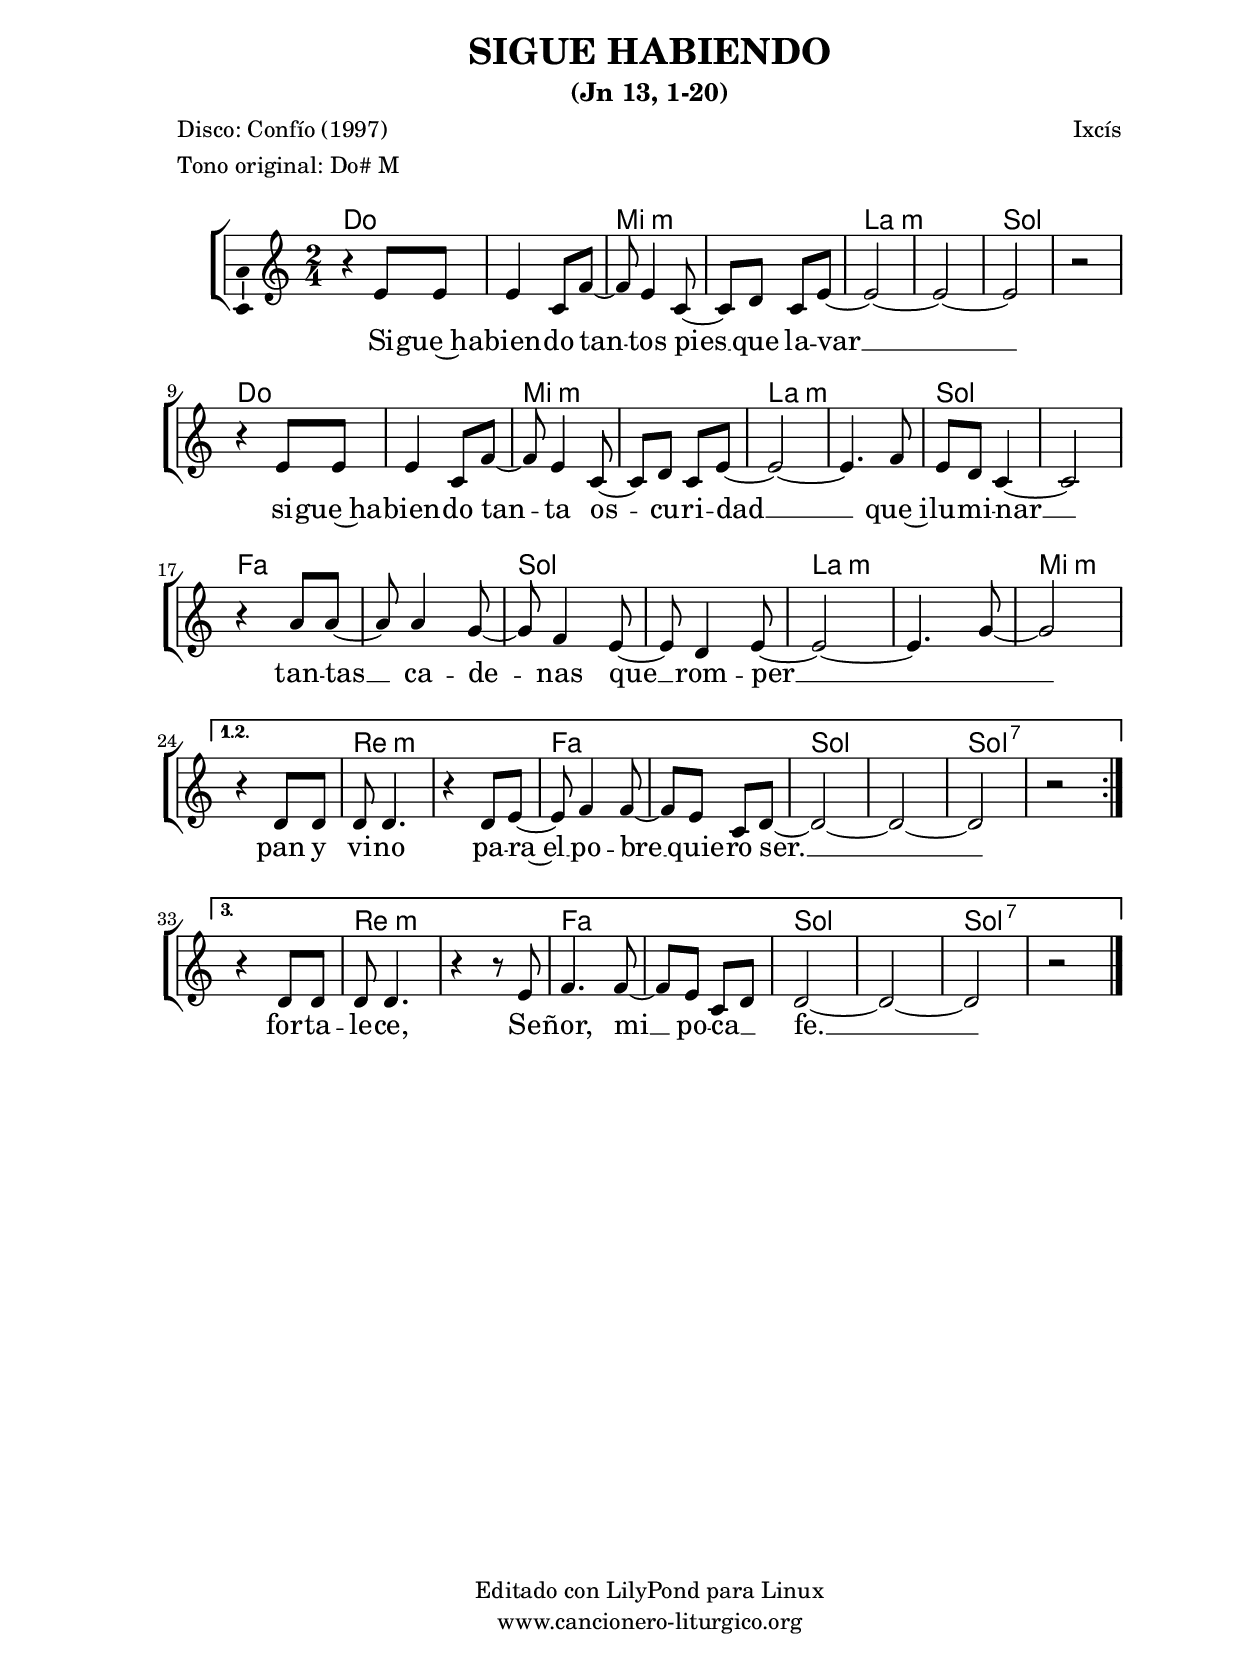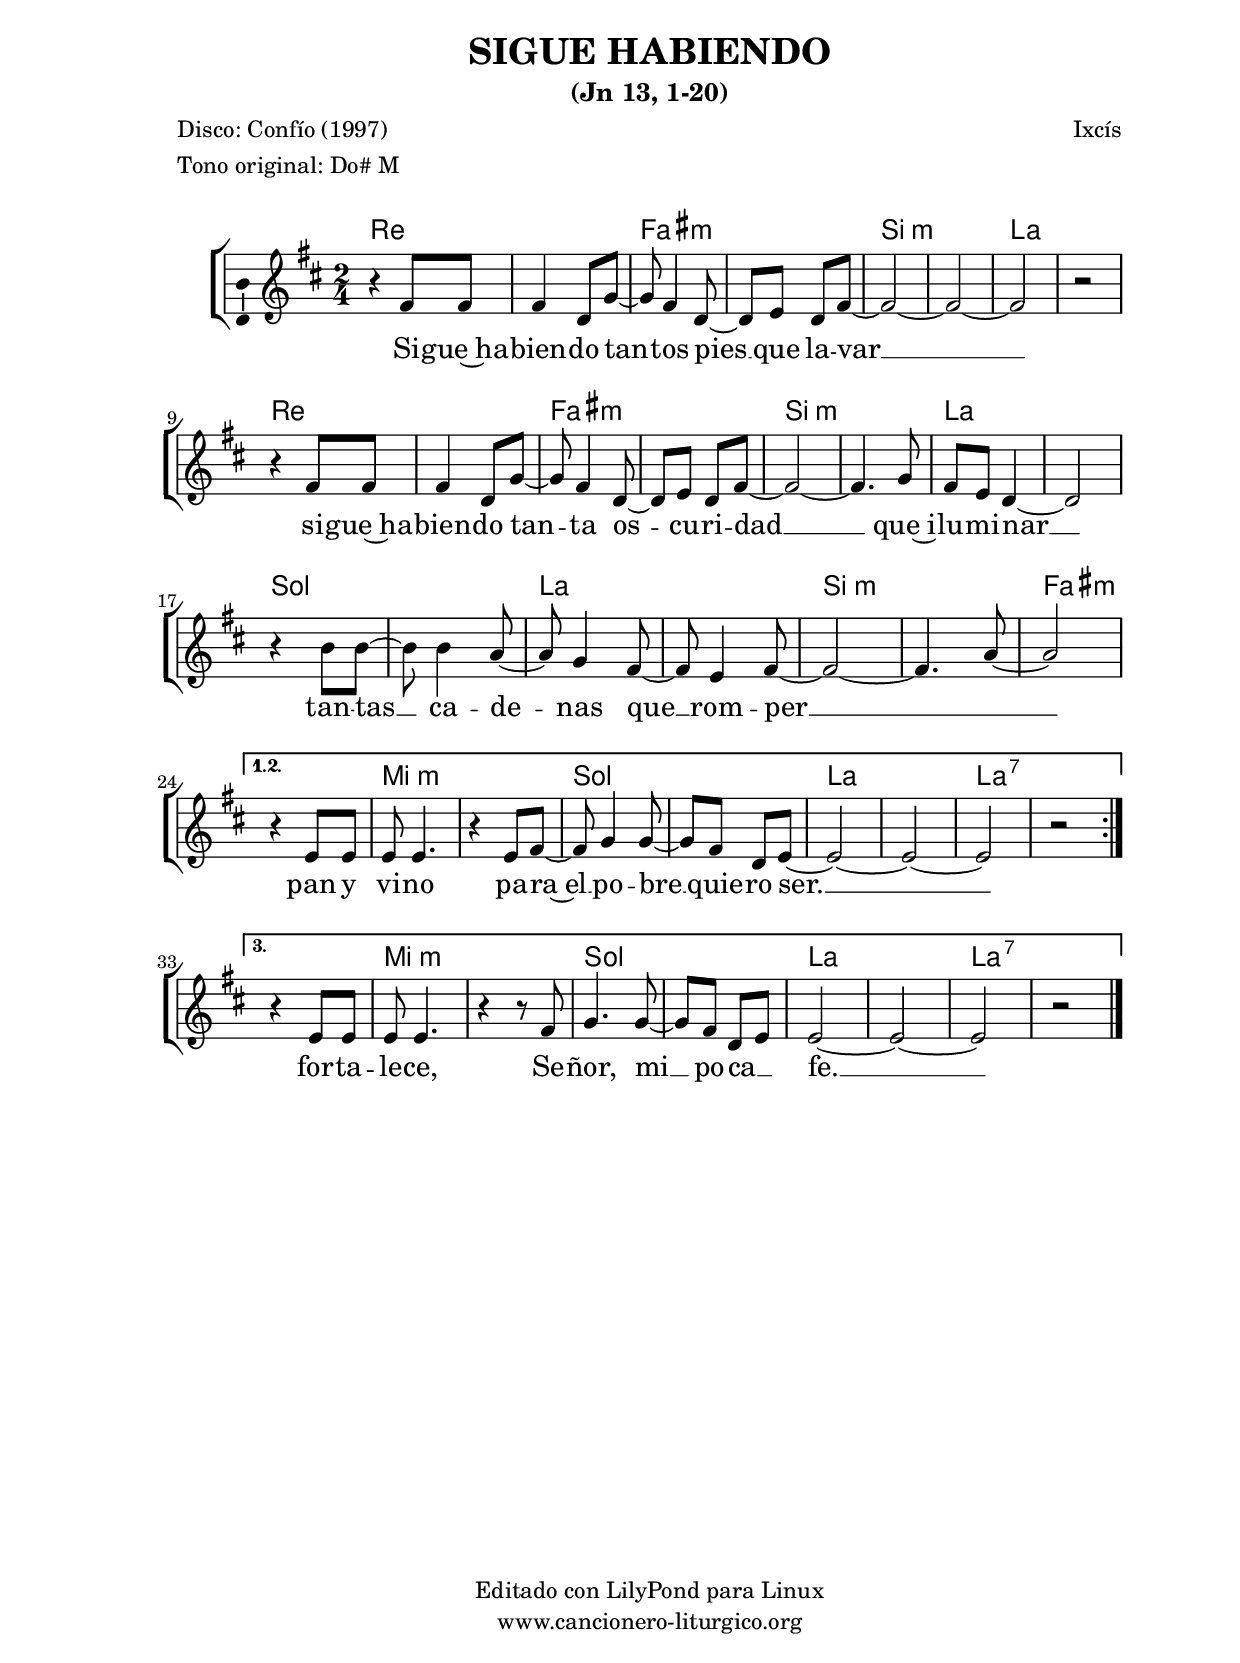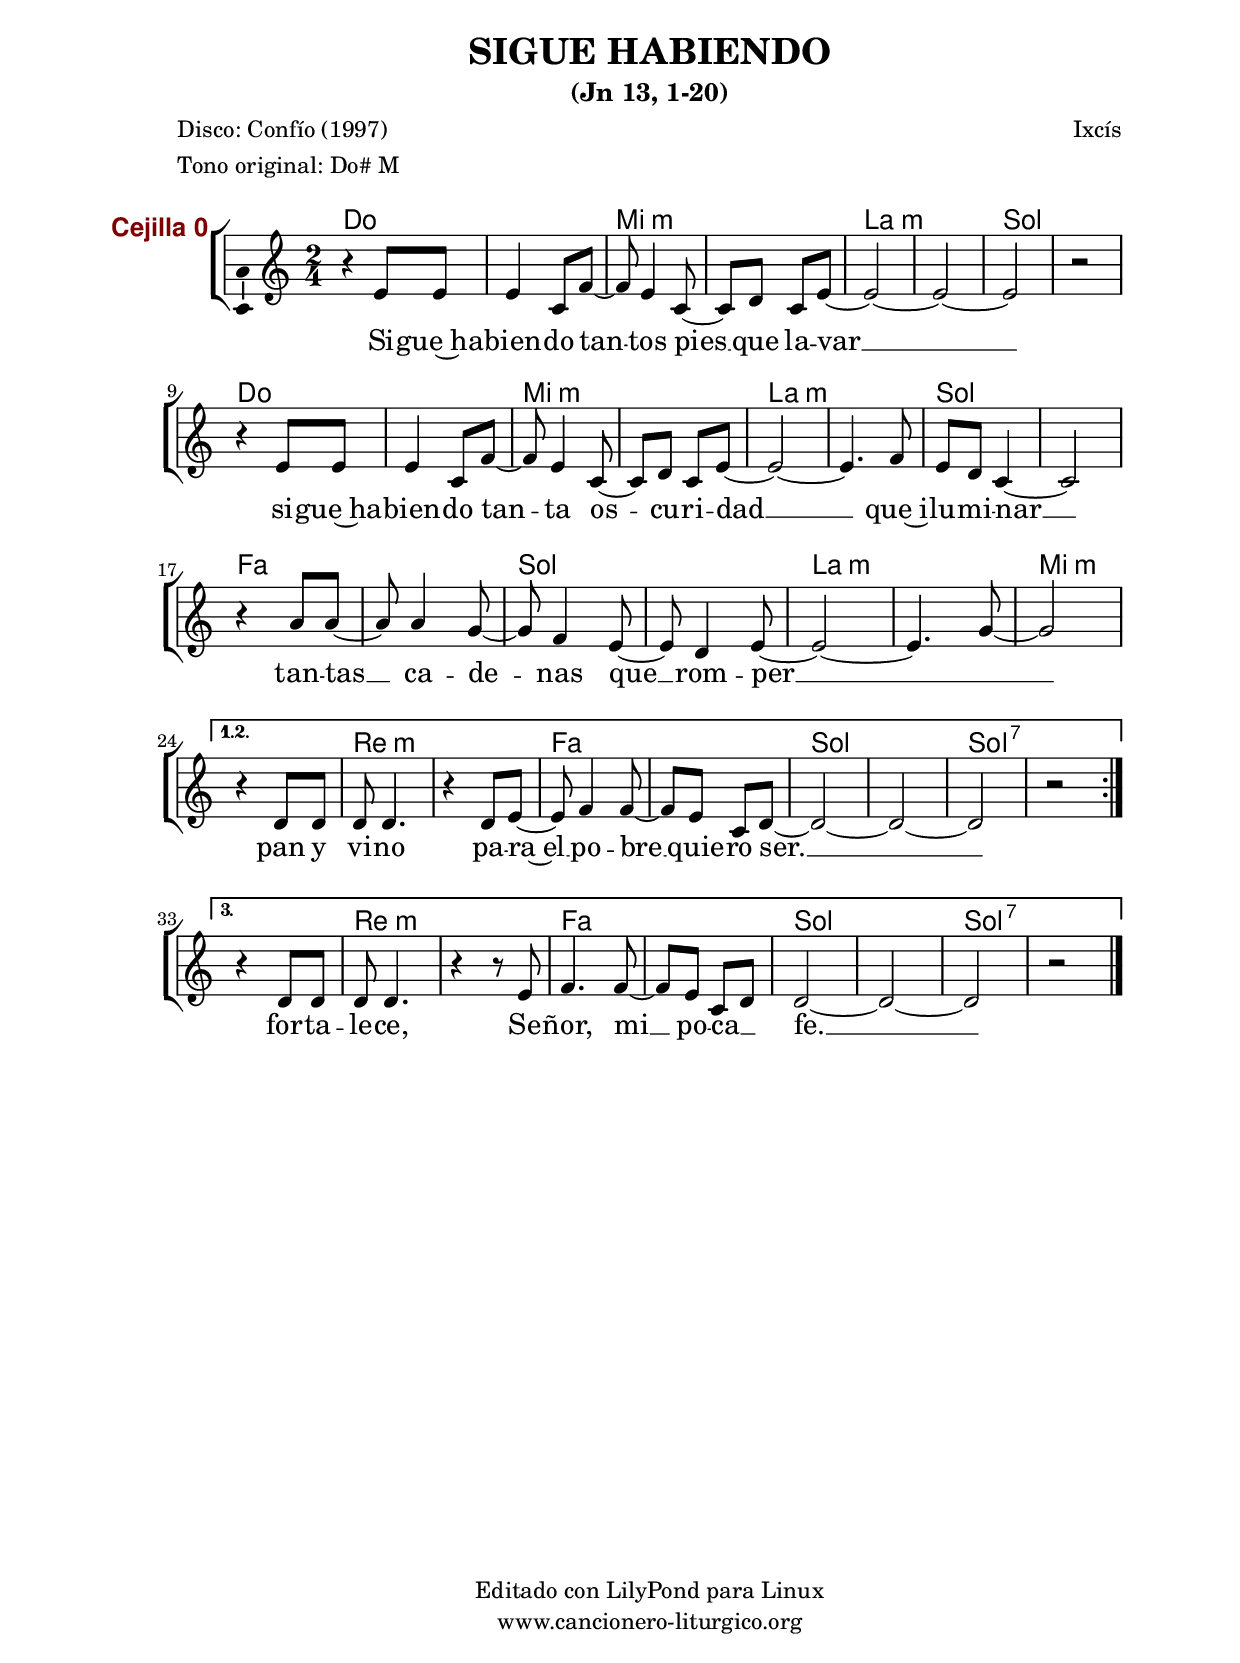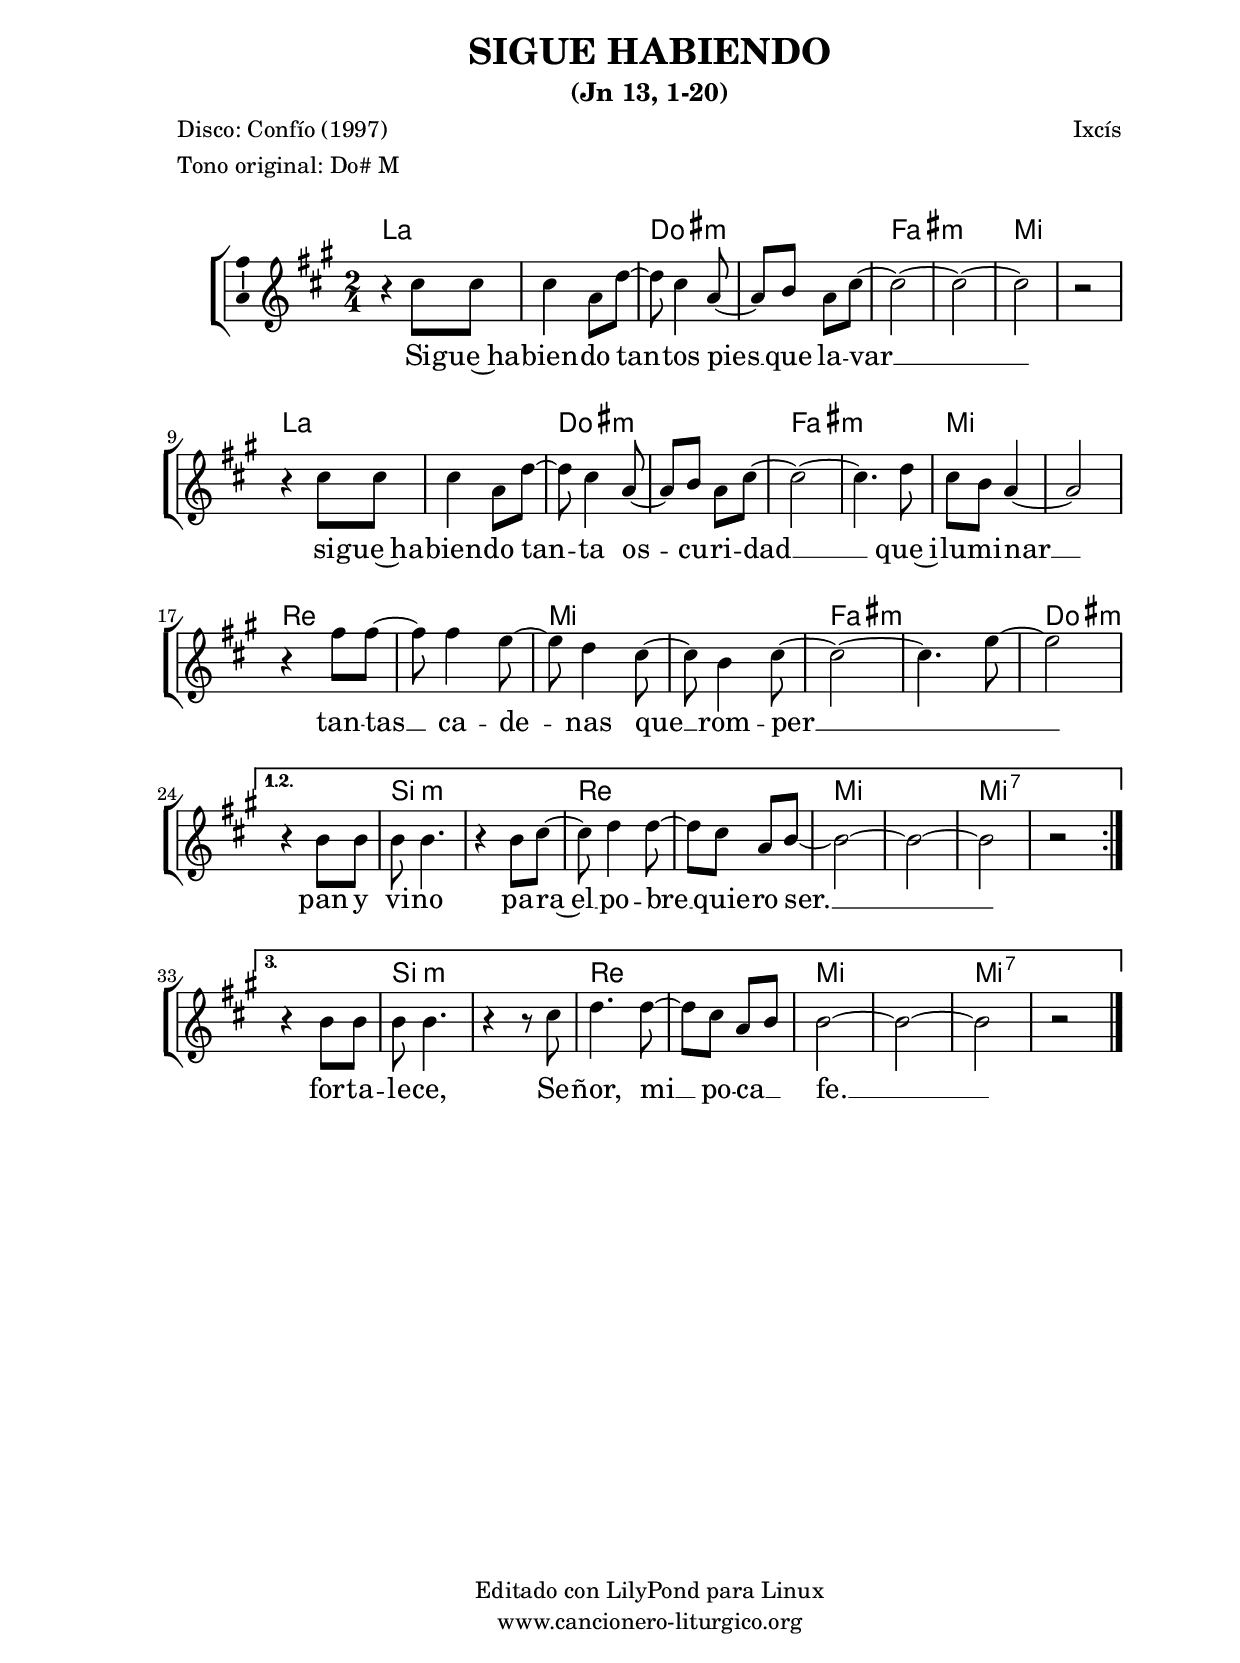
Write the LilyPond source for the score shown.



%versión de lilypond para la que se ha escrito esta partitura:
\version "2.16.0"

	%Tamaño papel
	#(set-default-paper-size "a4")
	%Tamaño partitura
	#(set-global-staff-size 20)
	%No responde al pulsar sobre una nota
	#(ly:set-option 'point-and-click #f)

%parámetros del encabezamiento:
\header {
	title = "SIGUE HABIENDO"
	subtitle = "(Jn 13, 1-20)"
	composer = "Ixcís"
	poet = "Disco: Confío (1997)"
	meter = "Tono original: Do# M"
	arranger = ""
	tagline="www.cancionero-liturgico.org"
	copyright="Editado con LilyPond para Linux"
	tiempo = ""
	usos = "Comunión, Gracias"
	letra = ""
	}

%parámetros asociados al papel:
\paper  {
	oddHeaderMarkup = \markup {\fill-line { \on-the-fly #not-first-page \fromproperty #'header:title \on-the-fly #not-first-page \fromproperty #'header:composer }}
	evenHeaderMarkup = \markup {\fill-line { \fromproperty #'header:composer \fromproperty #'header:title }}
	#(set-paper-size "a4")
	print-page-number = ##f
	first-page-number = 1
	print-first-page-number = ##f
%	head-separation = 3.0 \cm
	top-margin = 2.0 \cm
	bottom-margin = 0.5\cm
%%%	bottom-margin = -1.0\cm
	left-margin = 3.0 \cm
	line-width = 16.0 \cm 
	indent = 8\mm
	interscoreline = 2.\mm
	between-system-space = 15\mm
%	para que las partituras no llenen la hoja:
	ragged-bottom = ##t
%	idem para la última hoja:
	ragged-last-bottom = ##f
%	para que las partituras llenen el ancho del papel:
	ragged-last = ##f
	after-title-space = 2.5 \cm
%page-count=1
%system-count=8

	%Flexible Vertical Spacing
%	markup-markup-spacing =
%	#'((basic-distance . 15) (minimum-distance . 15) (padding . 3))
	markup-system-spacing =
	#'((basic-distance . 15) (minimum-distance . 15) (padding . 3))
	system-system-spacing =
	#'((basic-distance . 15) (minimum-distance . 15) (padding . 3))
	score-system-spacing =
	#'((basic-distance . 15) (minimum-distance . 15) (padding . 5))
%	top-system-spacing = % header
%	#'((basic-distance . 8) (minimum-distance . 0) (padding . 0))
%	top-markup-spacing =
%	#'((basic-distance . 20) (minimum-distance . 20) (padding . 0))
	last-bottom-spacing = % footer
	#'((basic-distance . 5) (minimum-distance . 5) (padding . 0))
%	score-markup-spacing =
%	#'((basic-distance . 16) (minimum-distance . 13) (padding . 0))

	}


%parámetros que afectan a toda la partitura:
global =  {
	%clave de sol (G):
	\clef G
	%armadura:
%	\transpose c d
	\key c \major
	\tempo 4=120
	\set Score.tempoHideNote = ##t
	}


acordes = {
	\italianChords
	\chordmode {
%	\transpose c d
{

\repeat volta 3 {
c1 e:m a:m g
c1 e:m a:m g
f1 g a:m e2:m
}
\alternative {
{
s2 d1:m f g g:7
}
{
s2 d1:m f g g:7
}
}

	}
	}
}



melodia = 
%	\transpose c d
{
\time 2/4

\relative c'{

\repeat volta 3 {
r4 e8 e
e4 c8 f~
f8 e4 c8~
c8 d c e~
e2~
e2~
e2
r2
\break
r4 e8 e
e4 c8 f~
f8 e4 c8~
c8 d c e~
e2~
e4. f8
e8 d c4~
c2
\break
r4 a'8 a~
a8 a4 g8~
g8 f4 e8~
e8 d4 e8~
e2~
e4. g8~
g2
\break
}
\alternative {
{
r4 d8 d
d8 d4.
r4 d8 e~
e8 f4 f8~
f8 e c d8~
d2~
d2~
d2
r2
\break
}
{
r4 d8 d
d8 d4.
r4 r8 e8
f4. f8~
f8 e c d8
d2~
d2~
d2
r2
}
}
\bar "|."

}
}


texto = \lyricmode {
Si -- gue~ha -- bien -- do tan -- tos pies __ que la -- var __
si -- gue~ha -- bien -- do tan -- ta os -- cu -- ri -- dad __
que~i -- lu -- mi -- nar __
tan -- tas __ ca -- de -- nas que __ rom -- per __ _
pan y vi -- no pa -- ra~el __ po -- bre __ quie -- ro ser. __
for -- ta -- le -- ce, Se -- ñor, mi __ po -- ca __ _ fe. __
}


acordesStaff = \context ChordNames = acordesStaff <<
	\set chordChanges = ##t
	\acordes
	>>


%%%%%%%%%%%%%%%%%%%%%%%%%%%%%%%%%%% CEJILLA %%%%%%%%%%%%%%%%%%%%%%%%%%%%%%%%%%%
acordescejilla = {
%%%	\override ChordNames.ChordName #'font-size = #-1
%%%	\override ChordNames.ChordName #'font-series = #'bold
	\transpose c c {
		\acordes
		}
	}

acordescejillaStaff = \context ChordNames = acordescejillaStaff <<
	\set Staff.instrumentName = \markup \with-color #darkred \larger \bold \sans "Cejilla 0"
	\set chordChanges = ##t
	\acordescejilla
	>>
%%%%%%%%%%%%%%%%%%%%%%%%%%%%%%%%%%% CEJILLA %%%%%%%%%%%%%%%%%%%%%%%%%%%%%%%%%%%


vozStaff = \context Voice = vozStaff
\with {\consists "Ambitus_engraver"}
<<
%	\set Staff.instrumentName = ""
%	\set Staff.shortInstrumentName = ""
%	\set Staff.midiInstrument = #"clarinet"
%	\set Staff.midiInstrument = #"cello"
	\set Staff.midiInstrument = #"flute"
%	\set Staff.midiInstrument = #"electric guitar (jazz)"
%	\set Staff.midiInstrument = #"english horn"
%	\set Staff.midiInstrument = #"violin"
%	\set Staff.midiInstrument = #"glockenspiel"
	\set Staff.midiMinimumVolume = #0.7
	\set Staff.midiMaximumVolume = #0.9
	\global
	\melodia
	>>


textoStaff = \context Lyrics = textoStaff <<
	\lyricsto vozStaff \texto
	>>


\book {
	\score {
		\context ChoirStaff {
			\override StaffGroup.SystemStartBracket #'collapse-height = #1
			\override Score.SystemStartBar #'collapse-height = #1
			<<
			\acordesStaff
			\vozStaff
			\textoStaff
			>>
			}
		\layout {
	    		\context {
				\Lyrics
				\override LyricText #'font-size = #2
				}
	   		 \context {
				\Score
				\override StaffSymbol #'staff-space = #(magstep +3)
				}
			}
		}
	\score {
		\unfoldRepeats
		\context ChoirStaff {
			<<
			\acordesStaff
			\vozStaff
			>>
			}
		\midi {
	  		\context {
	  			\Score
				tempoWholesPerMinute = #(ly:make-moment 70 4)
				}
			}
		}
	}


%Partitura para guitarra
#(define output-suffix "G")
\book {
	\score {
		\context ChoirStaff {
			\override StaffGroup.SystemStartBracket #'collapse-height = #1
			\override Score.SystemStartBar #'collapse-height = #1
			<<
			\acordescejillaStaff
			\vozStaff
			\textoStaff
			>>
			}
		\layout {
%%%%%%%%%%%%%%%%%%%%%%%%%%%%%%%%%%% CEJILLA %%%%%%%%%%%%%%%%%%%%%%%%%%%%%%%%%%%
			\context {
				\ChordNames \consists Instrument_name_engraver
				}
%%%%%%%%%%%%%%%%%%%%%%%%%%%%%%%%%%% CEJILLA %%%%%%%%%%%%%%%%%%%%%%%%%%%%%%%%%%%
	    		\context {
				\Lyrics
				\override LyricText #'font-size = #2
				}
	   		 \context {
				\Score
				\override StaffSymbol #'staff-space = #(magstep +3)
				}
			}
		}
	}


#(define output-suffix "C")
\book {
	\score {
		\context ChoirStaff {
			\override StaffGroup.SystemStartBracket #'collapse-height = #1
			\override Score.SystemStartBar #'collapse-height = #1
\transpose c d
			<<
			\acordesStaff
			\vozStaff
			\textoStaff
			>>
			}
		\layout {
	    		\context {
				\Lyrics
				\override LyricText #'font-size = #2
				}
	   		 \context {
				\Score
				\override StaffSymbol #'staff-space = #(magstep +3)
				}
			}
		}
	}


#(define output-suffix "S")
\book {
	\score {
		\context ChoirStaff {
			\override StaffGroup.SystemStartBracket #'collapse-height = #1
			\override Score.SystemStartBar #'collapse-height = #1
\transpose c a
			<<
			\acordesStaff
			\vozStaff
			\textoStaff
			>>
			}
		\layout {
	    		\context {
				\Lyrics
				\override LyricText #'font-size = #2
				}
	   		 \context {
				\Score
				\override StaffSymbol #'staff-space = #(magstep +3)
				}
			}
		}
	}


